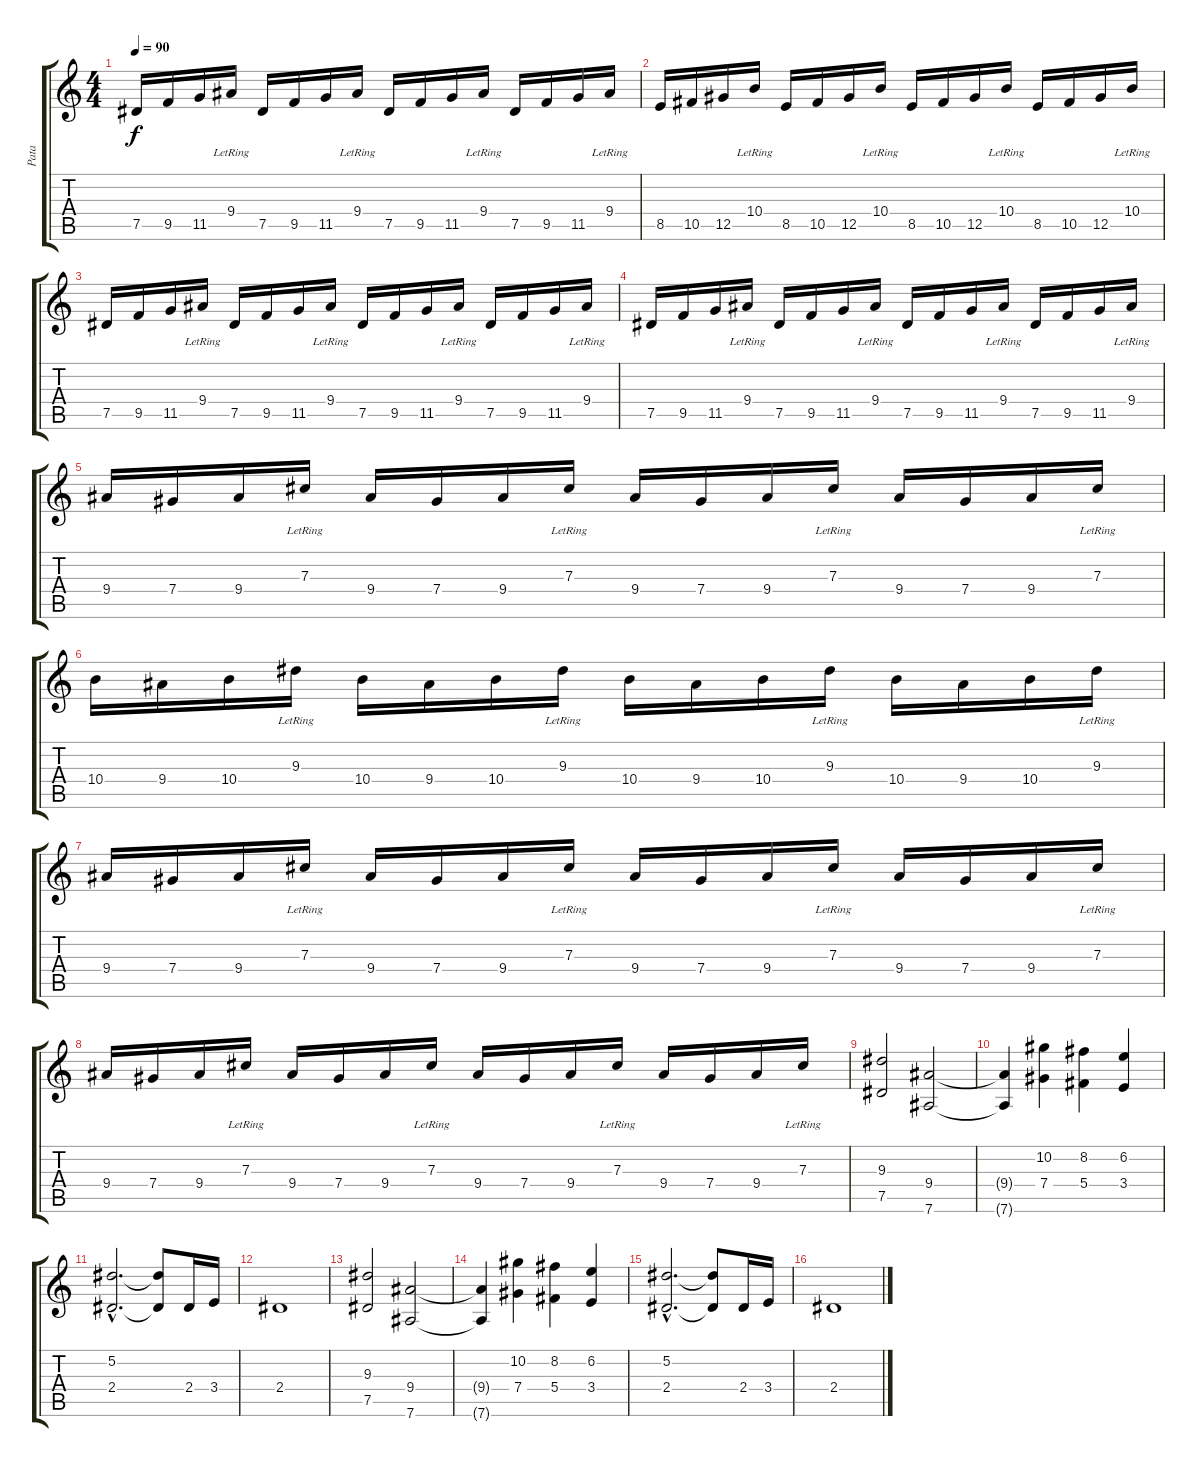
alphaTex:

\track ("Pata" "Pata") {instrument overdrivenguitar}
\staff {score tabs}
\tuning (Eb4 Bb3 Gb3 Db3 Ab2 Eb2) {hide}
\ts (4 4)
\tempo 90
\clef g2
\ks c
7.5.16{dy f} 9.5.16 11.5.16 9.4{lr}.16 7.5.16 9.5.16 11.5.16 9.4{lr}.16 7.5.16 9.5.16 11.5.16 9.4{lr}.16 7.5.16 9.5.16 11.5.16 9.4{lr}.16 |
8.5.16 10.5.16 12.5.16 10.4{lr}.16 8.5.16 10.5.16 12.5.16 10.4{lr}.16 8.5.16 10.5.16 12.5.16 10.4{lr}.16 8.5.16 10.5.16 12.5.16 10.4{lr}.16 |
7.5.16 9.5.16 11.5.16 9.4{lr}.16 7.5.16 9.5.16 11.5.16 9.4{lr}.16 7.5.16 9.5.16 11.5.16 9.4{lr}.16 7.5.16 9.5.16 11.5.16 9.4{lr}.16 |
7.5.16 9.5.16 11.5.16 9.4{lr}.16 7.5.16 9.5.16 11.5.16 9.4{lr}.16 7.5.16 9.5.16 11.5.16 9.4{lr}.16 7.5.16 9.5.16 11.5.16 9.4{lr}.16 |
9.4.16 7.4.16 9.4.16 7.3{lr}.16 9.4.16 7.4.16 9.4.16 7.3{lr}.16 9.4.16 7.4.16 9.4.16 7.3{lr}.16 9.4.16 7.4.16 9.4.16 7.3{lr}.16 |
10.4.16 9.4.16 10.4.16 9.3{lr}.16 10.4.16 9.4.16 10.4.16 9.3{lr}.16 10.4.16 9.4.16 10.4.16 9.3{lr}.16 10.4.16 9.4.16 10.4.16 9.3{lr}.16 |
9.4.16 7.4.16 9.4.16 7.3{lr}.16 9.4.16 7.4.16 9.4.16 7.3{lr}.16 9.4.16 7.4.16 9.4.16 7.3{lr}.16 9.4.16 7.4.16 9.4.16 7.3{lr}.16 |
9.4.16 7.4.16 9.4.16 7.3{lr}.16 9.4.16 7.4.16 9.4.16 7.3{lr}.16 9.4.16 7.4.16 9.4.16 7.3{lr}.16 9.4.16 7.4.16 9.4.16 7.3{lr}.16 |
(9.3 7.5).2 (9.4 7.6).2 |
(9.4{t} 7.6{t}).4 (10.2 7.4).4 (8.2 5.4).4 (6.2 3.4).4 |
(5.2{hac} 2.4{hac}).2{d} (5.2{t} 2.4{t}).8 2.4.16 3.4.16 |
2.4.1 |
(9.3 7.5).2 (9.4 7.6).2 |
(9.4{t} 7.6{t}).4 (10.2 7.4).4 (8.2 5.4).4 (6.2 3.4).4 |
(5.2{hac} 2.4{hac}).2{d} (5.2{t} 2.4{t}).8 2.4.16 3.4.16 |
2.4.1
